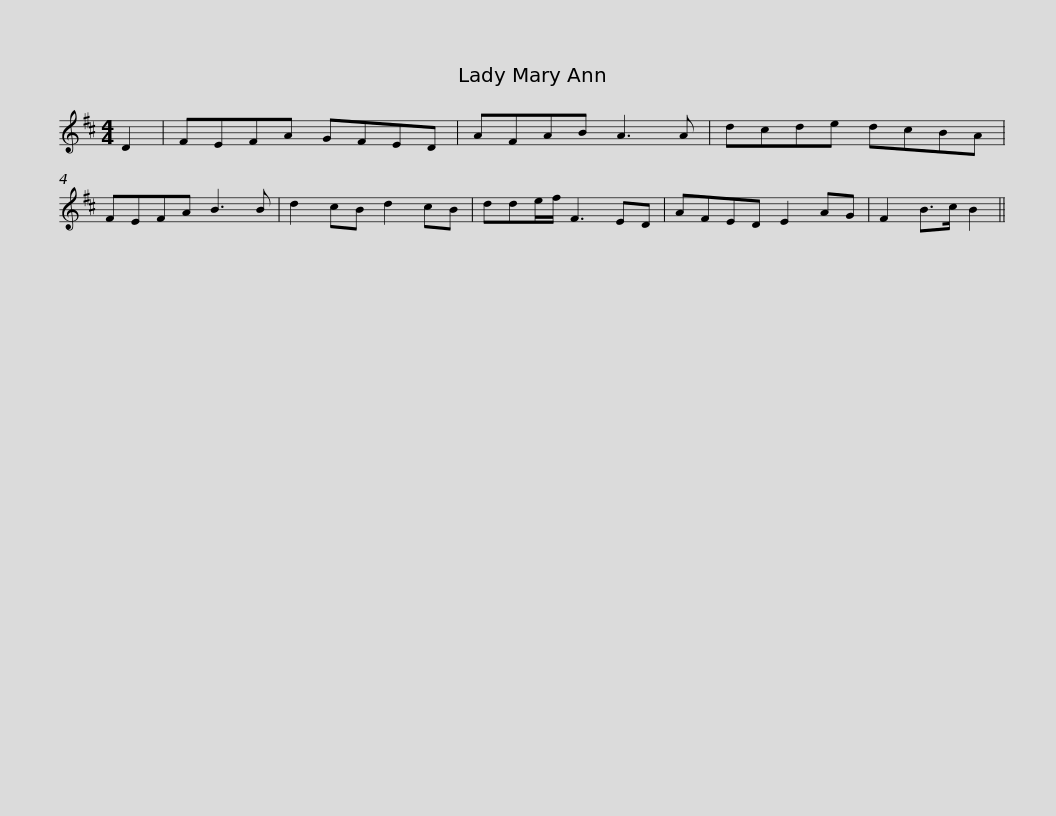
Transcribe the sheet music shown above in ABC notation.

X:1
L:1/8
M:4/4
I:linebreak $
K:D
V:1 treble
V:1
 D2 | FEFA GFED | AFAB A3 A | dcde dcBA | FEFA B3 B | %5
 d2 cB d2 cB | dde/f/ F3 ED |$ AFED E2 AG | F2 B>c B2 || %9
